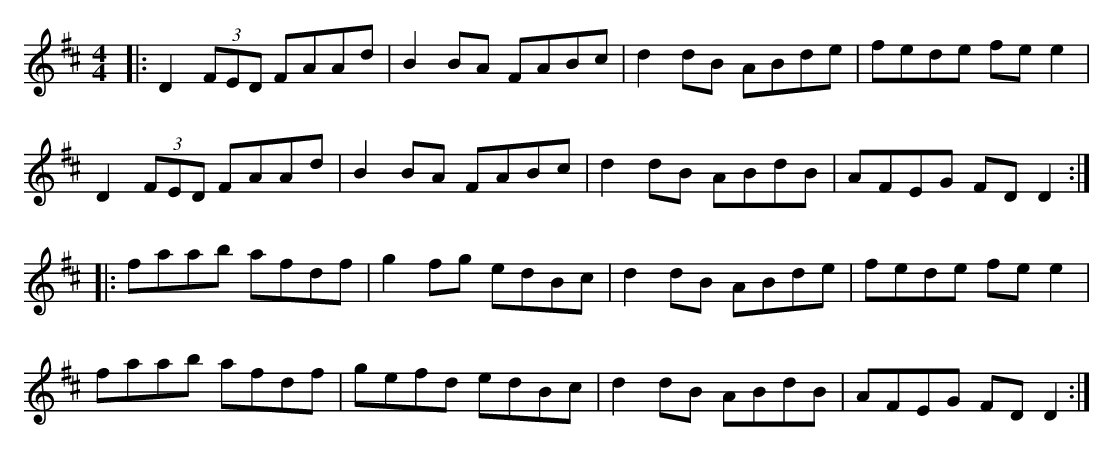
X:1
M:4/4
K:D
|:D2(3 FED FAAd|B2BA FABc|d2 dB ABde|fede fe e2|
D2 (3FED FAAd|B2 BA FABc|d2 dB ABdB|AFEG FD D2:|
|:faab afdf|g2 fg edBc|d2 dB ABde|fede fe e2|
faab afdf|gefd edBc|d2 dB ABdB|AFEG FD D2:|
